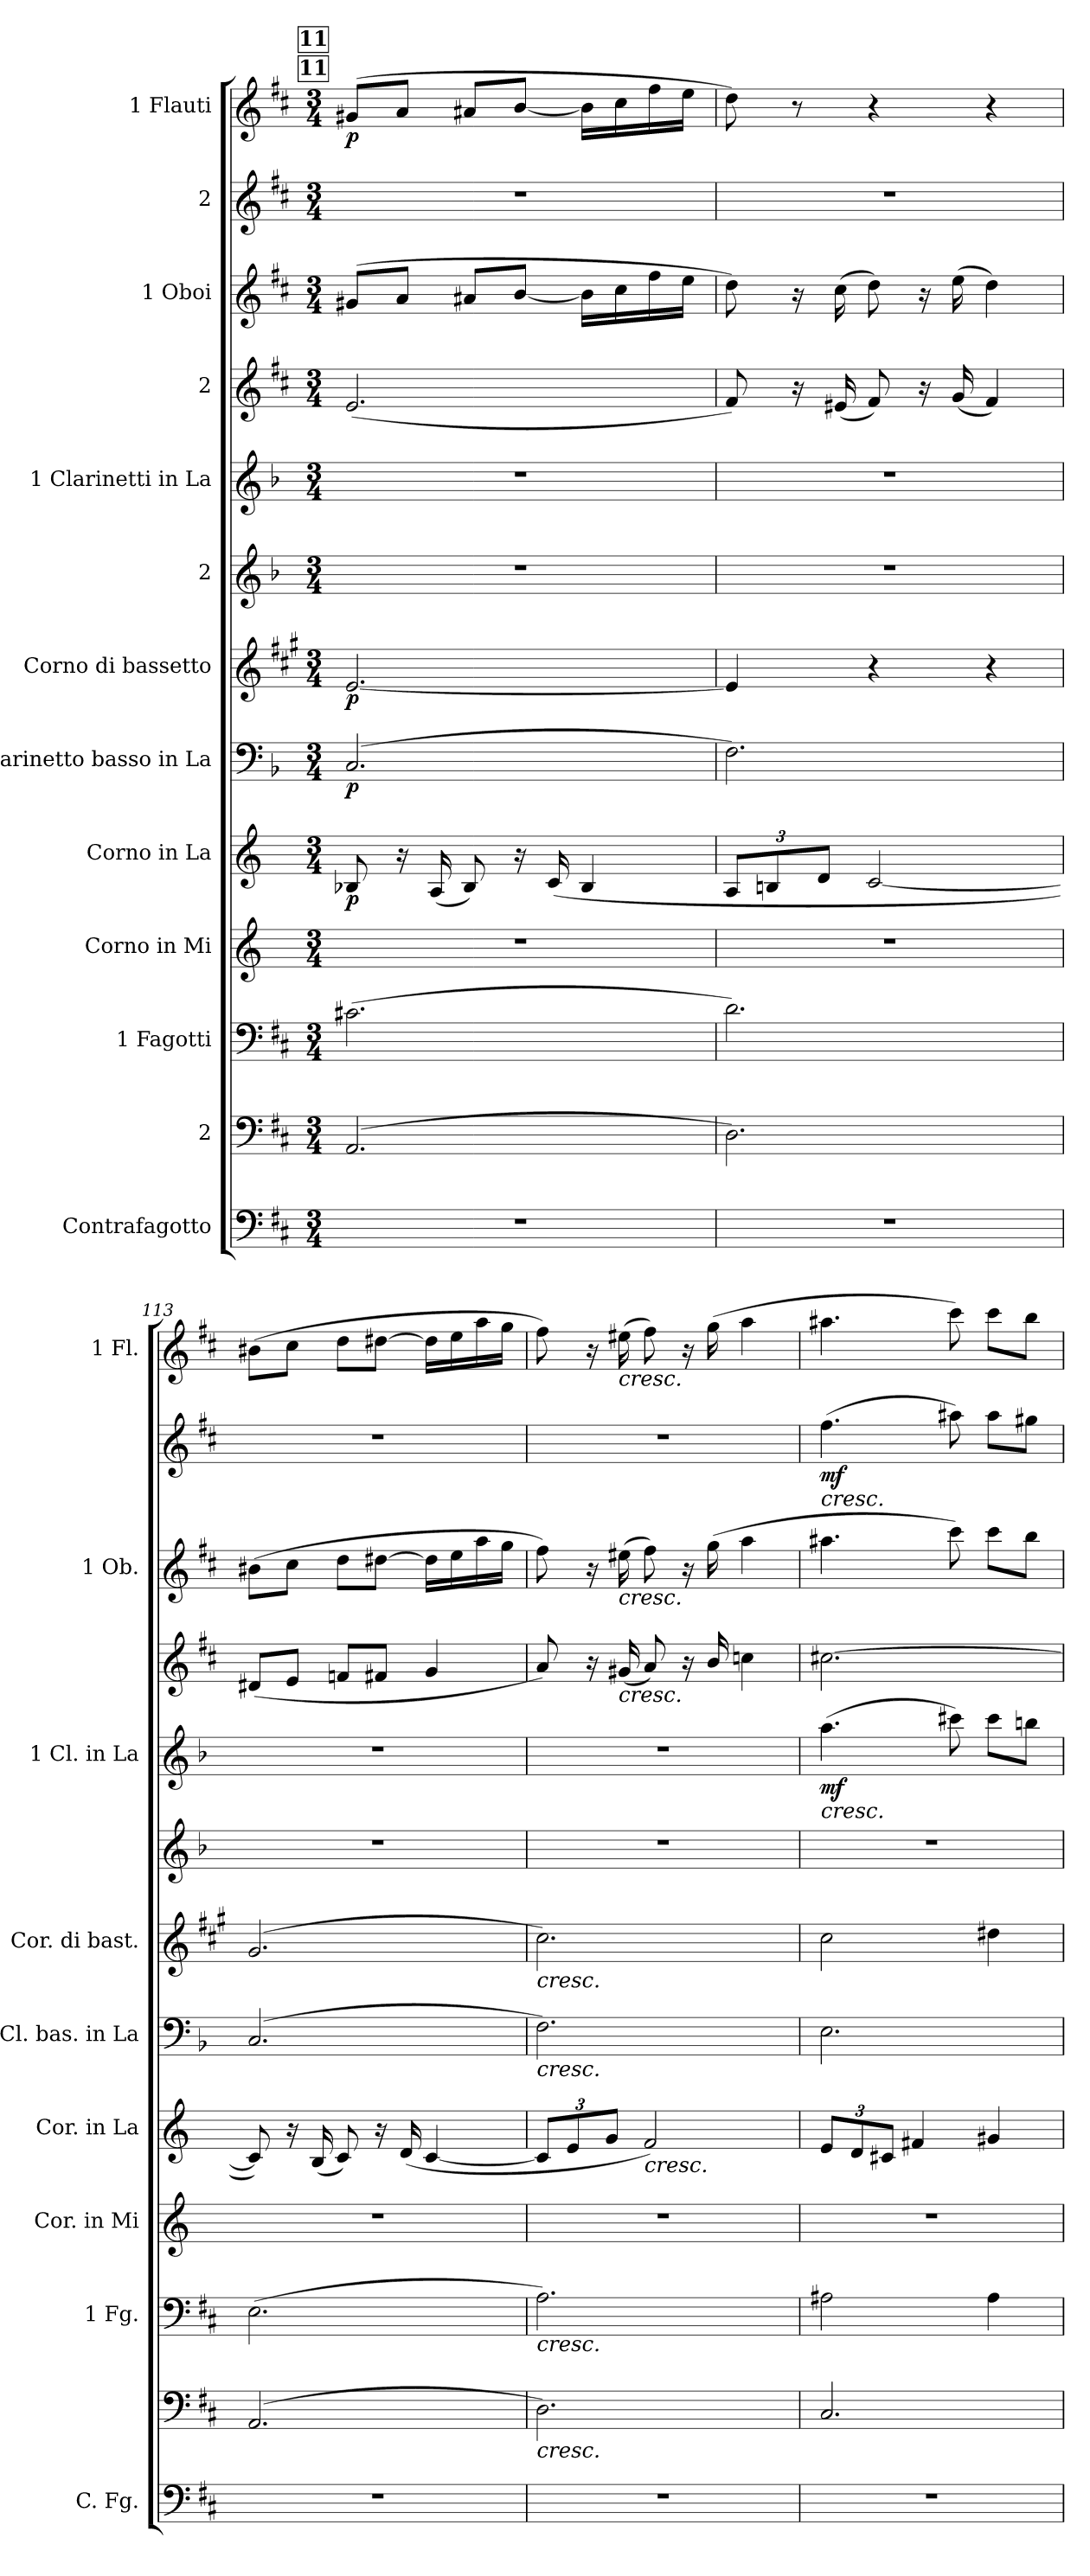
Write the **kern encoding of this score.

**kern	**kern	**kern	**kern	**kern	**dynam	**kern	**dynam	**kern	**dynam	**kern	**kern	**dynam	**kern	**kern	**kern	**dynam	**kern	**dynam
*part13	*part12	*part11	*part10	*part9	*part9	*part8	*part8	*part7	*part7	*part6	*part5	*part5	*part4	*part3	*part2	*part2	*part1	*part1
*staff13	*staff12	*staff11	*staff10	*staff9	*staff9	*staff8	*staff8	*staff7	*staff7	*staff6	*staff5	*staff5	*staff4	*staff3	*staff2	*staff2	*staff1	*staff1
*I"Contrafagotto	*I"2	*I"1  Fagotti	*I"Corno in Mi	*I"Corno in La	*	*I"Clarinetto basso in La	*	*I"Corno di bassetto	*	*I"2	*I"1  Clarinetti in La	*	*I"2	*I"1  Oboi	*I"2	*	*I"1  Flauti	*
*I'C. Fg.	*	*I'1  Fg.	*I'Cor. in Mi	*I'Cor. in La	*	*I'Cl. bas. in La	*	*I'Cor. di bast.	*	*	*I'1  Cl. in La	*	*	*I'1  Ob.	*	*	*I'1  Fl.	*
*clefF4	*clefF4	*clefF4	*clefG2	*clefG2	*	*clefF4	*	*clefG2	*	*clefG2	*clefG2	*	*clefG2	*clefG2	*clefG2	*	*clefG2	*
*ITrd7c12	*	*	*ITrd5c8	*ITrd2c3	*	*ITrd2c3	*	*ITrd4c7	*	*ITrd2c3	*ITrd2c3	*	*	*	*	*	*	*
*k[f#c#]	*k[f#c#]	*k[f#c#]	*k[f#c#g#d#]	*k[f#c#g#]	*	*k[f#c#]	*	*k[f#c#]	*	*k[f#c#]	*k[f#c#]	*	*k[f#c#]	*k[f#c#]	*k[f#c#]	*	*k[f#c#]	*
*M3/4	*M3/4	*M3/4	*M3/4	*M3/4	*	*M3/4	*	*M3/4	*	*M3/4	*M3/4	*	*M3/4	*M3/4	*M3/4	*	*M3/4	*
!!LO:REH:place=s1:b:B:cj:fs=14:t=11
!!LO:REH:place=s1:a:B:cj:fs=14:t=11
=111	=111	=111	=111	=111	=111	=111	=111	=111	=111	=111	=111	=111	=111	=111	=111	=111	=111	=111
!	!	!	!	!	!LO:DY:b	!	!LO:DY:b	!	!LO:DY:b	!	!	!	!	!	!	!	!	!LO:DY:b
2.r	(2.AA/	(2.c#X\	2.r	8Gn/L	p	(2.AA/	p	[2.A/	p	2.r	2.r	.	(2.e/	(8g#X/L	2.r	.	(8g#X/L	p
.	.	.	.	16r	.	.	.	.	.	.	.	.	.	8a/J	.	.	8a/J	.
.	.	.	.	(16F#/JL	.	.	.	.	.	.	.	.	.	.	.	.	.	.
.	.	.	.	8G/L)	.	.	.	.	.	.	.	.	.	8a#X/L	.	.	8a#X/L	.
.	.	.	.	16r	.	.	.	.	.	.	.	.	.	[8b/J	.	.	[8b/J	.
.	.	.	.	(16A/JL	.	.	.	.	.	.	.	.	.	.	.	.	.	.
.	.	.	.	4G/	.	.	.	.	.	.	.	.	.	16b\LL]	.	.	16b\LL]	.
.	.	.	.	.	.	.	.	.	.	.	.	.	.	16cc#\	.	.	16cc#\	.
.	.	.	.	.	.	.	.	.	.	.	.	.	.	16ff#\	.	.	16ff#\	.
.	.	.	.	.	.	.	.	.	.	.	.	.	.	16ee\JJ	.	.	16ee\JJ	.
=112	=112	=112	=112	=112	=112	=112	=112	=112	=112	=112	=112	=112	=112	=112	=112	=112	=112	=112
*	*	*	*	*Xbrackettup	*	*	*	*	*	*	*	*	*	*	*	*	*	*
2.r	2.D\)	2.d\)	2.r	12F#/L	.	2.D\)	.	4A/]	.	2.r	2.r	.	8f#/L)	8dd\L)	2.r	.	8dd\)	.
.	.	.	.	12G#X/	.	.	.	.	.	.	.	.	.	.	.	.	.	.
.	.	.	.	.	.	.	.	.	.	.	.	.	16r	16r	.	.	8r	.
.	.	.	.	12B/J	.	.	.	.	.	.	.	.	.	.	.	.	.	.
.	.	.	.	.	.	.	.	.	.	.	.	.	(16e#X/JL	(16cc#\JL	.	.	.	.
.	.	.	.	[2A/	.	.	.	4r	.	.	.	.	8f#/L)	8dd\L)	.	.	4r	.
.	.	.	.	.	.	.	.	.	.	.	.	.	16r	16r	.	.	.	.
.	.	.	.	.	.	.	.	.	.	.	.	.	(16g/JL	(16ee\JL	.	.	.	.
.	.	.	.	.	.	.	.	4r	.	.	.	.	4f#/)	4dd\)	.	.	4r	.
=113	=113	=113	=113	=113	=113	=113	=113	=113	=113	=113	=113	=113	=113	=113	=113	=113	=113	=113
2.r	(2.AA/	(2.E\	2.r	8A/L])	.	(2.AA/	.	(2.c#/	.	2.r	2.r	.	(8d#X/L	(8b#X\L	2.r	.	(8b#X\L	.
.	.	.	.	16r	.	.	.	.	.	.	.	.	8e/J	8cc#\J	.	.	8cc#\J	.
.	.	.	.	(16G#/JL	.	.	.	.	.	.	.	.	.	.	.	.	.	.
.	.	.	.	8A/L)	.	.	.	.	.	.	.	.	8fn/L	8dd\L	.	.	8dd\L	.
.	.	.	.	16r	.	.	.	.	.	.	.	.	8f#X/J	[8dd#X\J	.	.	[8dd#X\J	.
.	.	.	.	(16B/JL	.	.	.	.	.	.	.	.	.	.	.	.	.	.
.	.	.	.	[4A/	.	.	.	.	.	.	.	.	4g/	16dd#\LL]	.	.	16dd#\LL]	.
.	.	.	.	.	.	.	.	.	.	.	.	.	.	16ee\	.	.	16ee\	.
.	.	.	.	.	.	.	.	.	.	.	.	.	.	16aa\	.	.	16aa\	.
.	.	.	.	.	.	.	.	.	.	.	.	.	.	16gg\JJ	.	.	16gg\JJ	.
!!LO:PB:g=z
=114	=114	=114	=114	=114	=114	=114	=114	=114	=114	=114	=114	=114	=114	=114	=114	=114	=114	=114
!	!	!	!	!	!	!	!	!LO:TX:b:i:t=cresc.	!	!	!	!	!	!	!	!	!	!
!	!	!	!	!	!	!LO:TX:b:i:t=cresc.	!	!	!	!	!	!	!	!	!	!	!	!
!	!	!LO:TX:b:i:t=cresc.	!	!	!	!	!	!	!	!	!	!	!	!	!	!	!	!
!	!LO:TX:b:i:t=cresc.	!	!	!	!	!	!	!	!	!	!	!	!	!	!	!	!	!
2.r	2.D\)	2.A\)	2.r	12A/L]	.	2.D\)	.	2.f#\)	.	2.r	2.r	.	8a/L)	8ff#\L)	2.r	.	8ff#\L)	.
.	.	.	.	12c#/	.	.	.	.	.	.	.	.	.	.	.	.	.	.
.	.	.	.	.	.	.	.	.	.	.	.	.	16r	16r	.	.	16r	.
.	.	.	.	12e/J	.	.	.	.	.	.	.	.	.	.	.	.	.	.
!	!	!	!	!	!	!	!	!	!	!	!	!	!	!	!	!	!LO:TX:b:i:t=cresc.	!
!	!	!	!	!	!	!	!	!	!	!	!	!	!	!LO:TX:b:i:t=cresc.	!	!	!	!
!	!	!	!	!	!	!	!	!	!	!	!	!	!LO:TX:b:i:t=cresc.	!	!	!	!	!
.	.	.	.	.	.	.	.	.	.	.	.	.	(16g#X/JL	(16ee#X\JL	.	.	(16ee#X\JL	.
!	!	!	!	!LO:TX:b:i:t=cresc.	!	!	!	!	!	!	!	!	!	!	!	!	!	!
.	.	.	.	2d/)	.	.	.	.	.	.	.	.	8a/L)	8ff#\L)	.	.	8ff#\L)	.
.	.	.	.	.	.	.	.	.	.	.	.	.	16r	16r	.	.	16r	.
.	.	.	.	.	.	.	.	.	.	.	.	.	16b/JL	(16gg\JL	.	.	(16gg\JL	.
.	.	.	.	.	.	.	.	.	.	.	.	.	4ccn\	4aa\	.	.	4aa\	.
=115	=115	=115	=115	=115	=115	=115	=115	=115	=115	=115	=115	=115	=115	=115	=115	=115	=115	=115
!	!	!	!	!	!	!	!	!	!	!	!	!	!	!	!LO:TX:b:i:t=cresc.	!	!	!
!	!	!	!	!	!	!	!	!	!	!	!LO:TX:b:i:t=cresc.	!	!	!	!	!	!	!
!	!	!	!	!	!	!	!	!	!	!	!	!LO:DY:b	!	!	!	!LO:DY:b	!	!
2.r	2.C#/	2A#X\	2.r	12c#/L	.	2.C#\	.	2f#\	.	2.r	(4.ff#\	mf	[2.cc#X\	4.aa#X\	(4.ff#\	mf	4.aa#X\	.
.	.	.	.	12B/	.	.	.	.	.	.	.	.	.	.	.	.	.	.
.	.	.	.	12A#X/J	.	.	.	.	.	.	.	.	.	.	.	.	.	.
.	.	.	.	4d#X/	.	.	.	.	.	.	.	.	.	.	.	.	.	.
.	.	.	.	.	.	.	.	.	.	.	8aa#X\)	.	.	8ccc#\)	8aa#X\)	.	8ccc#\)	.
.	.	4A#\	.	4e#X/	.	.	.	4g#X\	.	.	8aa#\L	.	.	8ccc#\L	8aa#\L	.	8ccc#\L	.
.	.	.	.	.	.	.	.	.	.	.	8gg#X\J	.	.	8bb\J	8gg#X\J	.	8bb\J	.
=	=	=	=	=	=	=	=	=	=	=	=	=	=	=	=	=	=	=
*-	*-	*-	*-	*-	*-	*-	*-	*-	*-	*-	*-	*-	*-	*-	*-	*-	*-	*-
